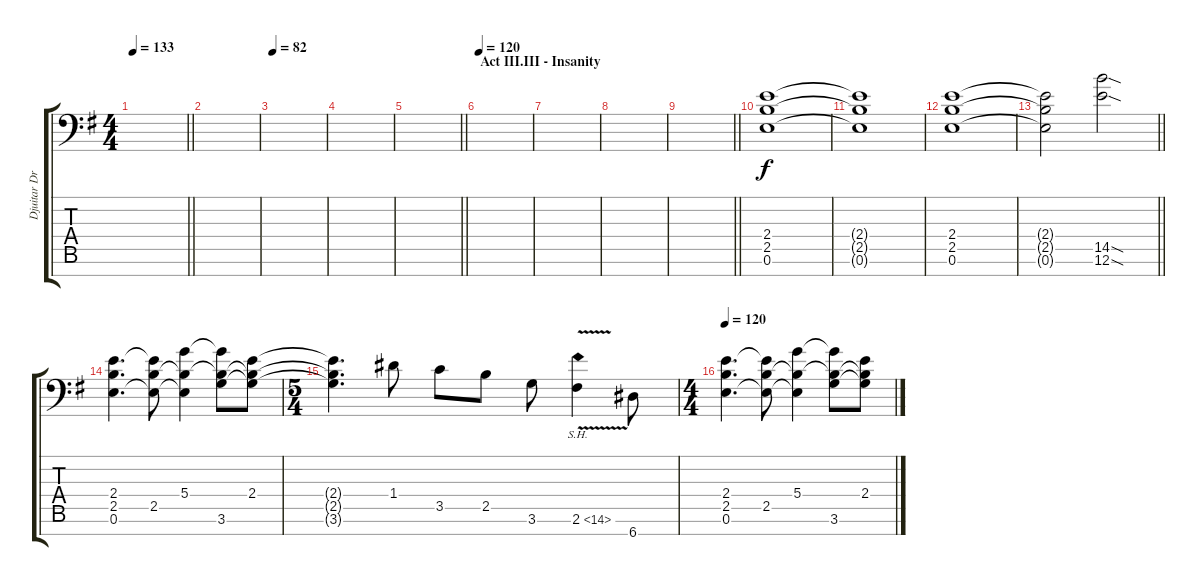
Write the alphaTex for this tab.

\track ("Djuitar Dropped A" "Djuitar Dr") {instrument distortionguitar}
\staff {score tabs}
\tuning (E4 B3 G3 D3 A2 E2 A1) {hide}
\ts (4 4)
\tempo 133
\clef f4
\barLineRight lightlight
\ks eminor
|
|
\tempo 82
|
|
\barLineRight lightlight
|
\section ("" "Act III.III - Insanity")
\tempo 120
|
|
|
\barLineRight lightlight
|
(2.4 2.5 0.6).1 |
(2.4{t} 2.5{t} 0.6{t}).1 |
(2.4 2.5 0.6).1 |
\barLineRight lightlight
(2.4{t} 2.5{t} 0.6{t}).2 (14.5{sod} 12.6{sod}).2 |
\section ("" "")
(2.4 2.5 0.6).4{d balance 16} (2.4{t} 2.5 0.6{t}).8 (5.4 2.5{t} 0.6{t}).4 (5.4{t} 2.5{t} 3.6).8 (2.4 2.5{t} 3.6{t}).8 |
\ts (5 4)
(2.4{t} 2.5{t} 3.6{t}).4{d} 1.4.8 3.5.8 2.5.8 3.6.8 2.6{sh 12 v}.4 6.7.8 |
\ts (4 4)
\tempo 120
(2.4 2.5 0.6).4{d} (2.4{t} 2.5 0.6{t}).8 (5.4 2.5{t} 0.6{t}).4 (5.4{t} 2.5{t} 3.6).8 (2.4 2.5{t} 3.6{t}).8
